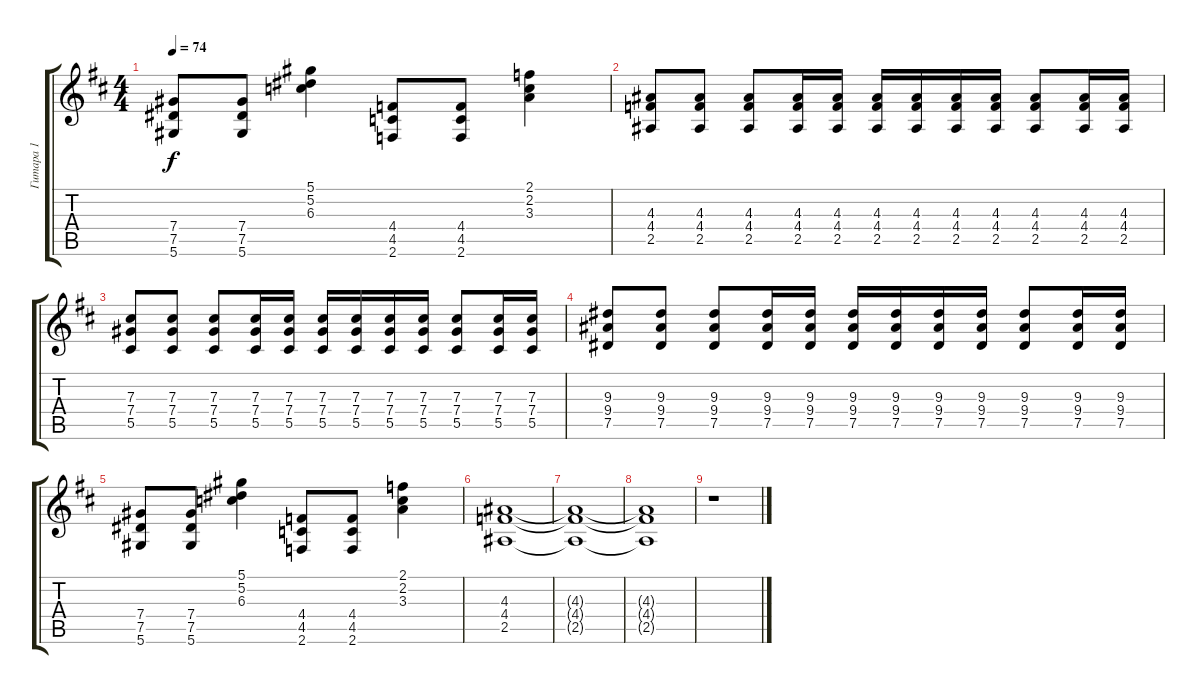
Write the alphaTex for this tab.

\track ("Гитара 1" "Гитара 1") {instrument distortionguitar}
\staff {score tabs}
\tuning (Eb4 Bb3 Gb3 Db3 Ab2 Eb2) {hide}
\ts (4 4)
\tempo 74
\clef g2
\ks bminor
(7.4 7.5 5.6).8{dy f} (7.4 7.5 5.6).8 (5.1 5.2 6.3).4 (4.4 4.5 2.6).8 (4.4 4.5 2.6).8 (2.1 2.2 3.3).4 |
(4.3 4.4 2.5).8 (4.3 4.4 2.5).8 (4.3 4.4 2.5).8 (4.3 4.4 2.5).16 (4.3 4.4 2.5).16 (4.3 4.4 2.5).16 (4.3 4.4 2.5).16 (4.3 4.4 2.5).16 (4.3 4.4 2.5).16 (4.3 4.4 2.5).8 (4.3 4.4 2.5).16 (4.3 4.4 2.5).16 |
(7.3 7.4 5.5).8 (7.3 7.4 5.5).8 (7.3 7.4 5.5).8 (7.3 7.4 5.5).16 (7.3 7.4 5.5).16 (7.3 7.4 5.5).16 (7.3 7.4 5.5).16 (7.3 7.4 5.5).16 (7.3 7.4 5.5).16 (7.3 7.4 5.5).8 (7.3 7.4 5.5).16 (7.3 7.4 5.5).16 |
(9.3 9.4 7.5).8 (9.3 9.4 7.5).8 (9.3 9.4 7.5).8 (9.3 9.4 7.5).16 (9.3 9.4 7.5).16 (9.3 9.4 7.5).16 (9.3 9.4 7.5).16 (9.3 9.4 7.5).16 (9.3 9.4 7.5).16 (9.3 9.4 7.5).8 (9.3 9.4 7.5).16 (9.3 9.4 7.5).16 |
(7.4 7.5 5.6).8 (7.4 7.5 5.6).8 (5.1 5.2 6.3).4 (4.4 4.5 2.6).8 (4.4 4.5 2.6).8 (2.1 2.2 3.3).4 |
(4.3 4.4 2.5).1 |
(4.3{t} 4.4{t} 2.5{t}).1{volume 0} |
(4.3{t} 4.4{t} 2.5{t}).1 |
r.1
